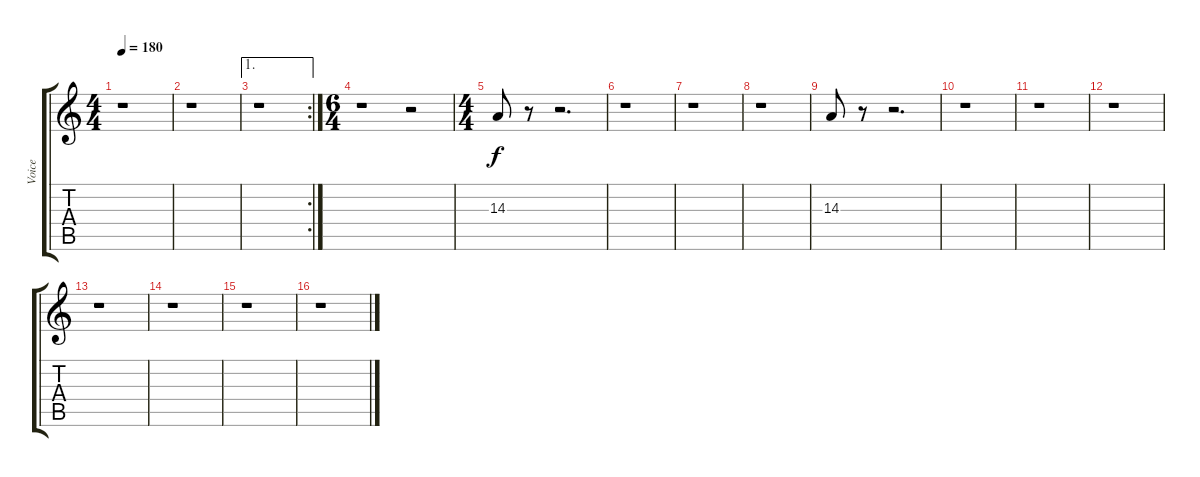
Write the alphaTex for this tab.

\track ("Voice" "Voice") {instrument choiraahs}
\staff {score tabs}
\tuning (E4 B3 G3 D3 A2 E2) {hide}
\ts (4 4)
\tempo 180
\clef g2
\ks c
r.1{dy f} |
r.1 |
\ae 1
\rc 2
r.1 |
\ts (6 4)
r.1 r.2 |
\ts (4 4)
14.3.8 r.8 r.2{d} |
r.1 |
r.1 |
r.1 |
14.3.8 r.8 r.2{d} |
r.1 |
r.1 |
r.1 |
r.1 |
r.1 |
r.1 |
r.1
